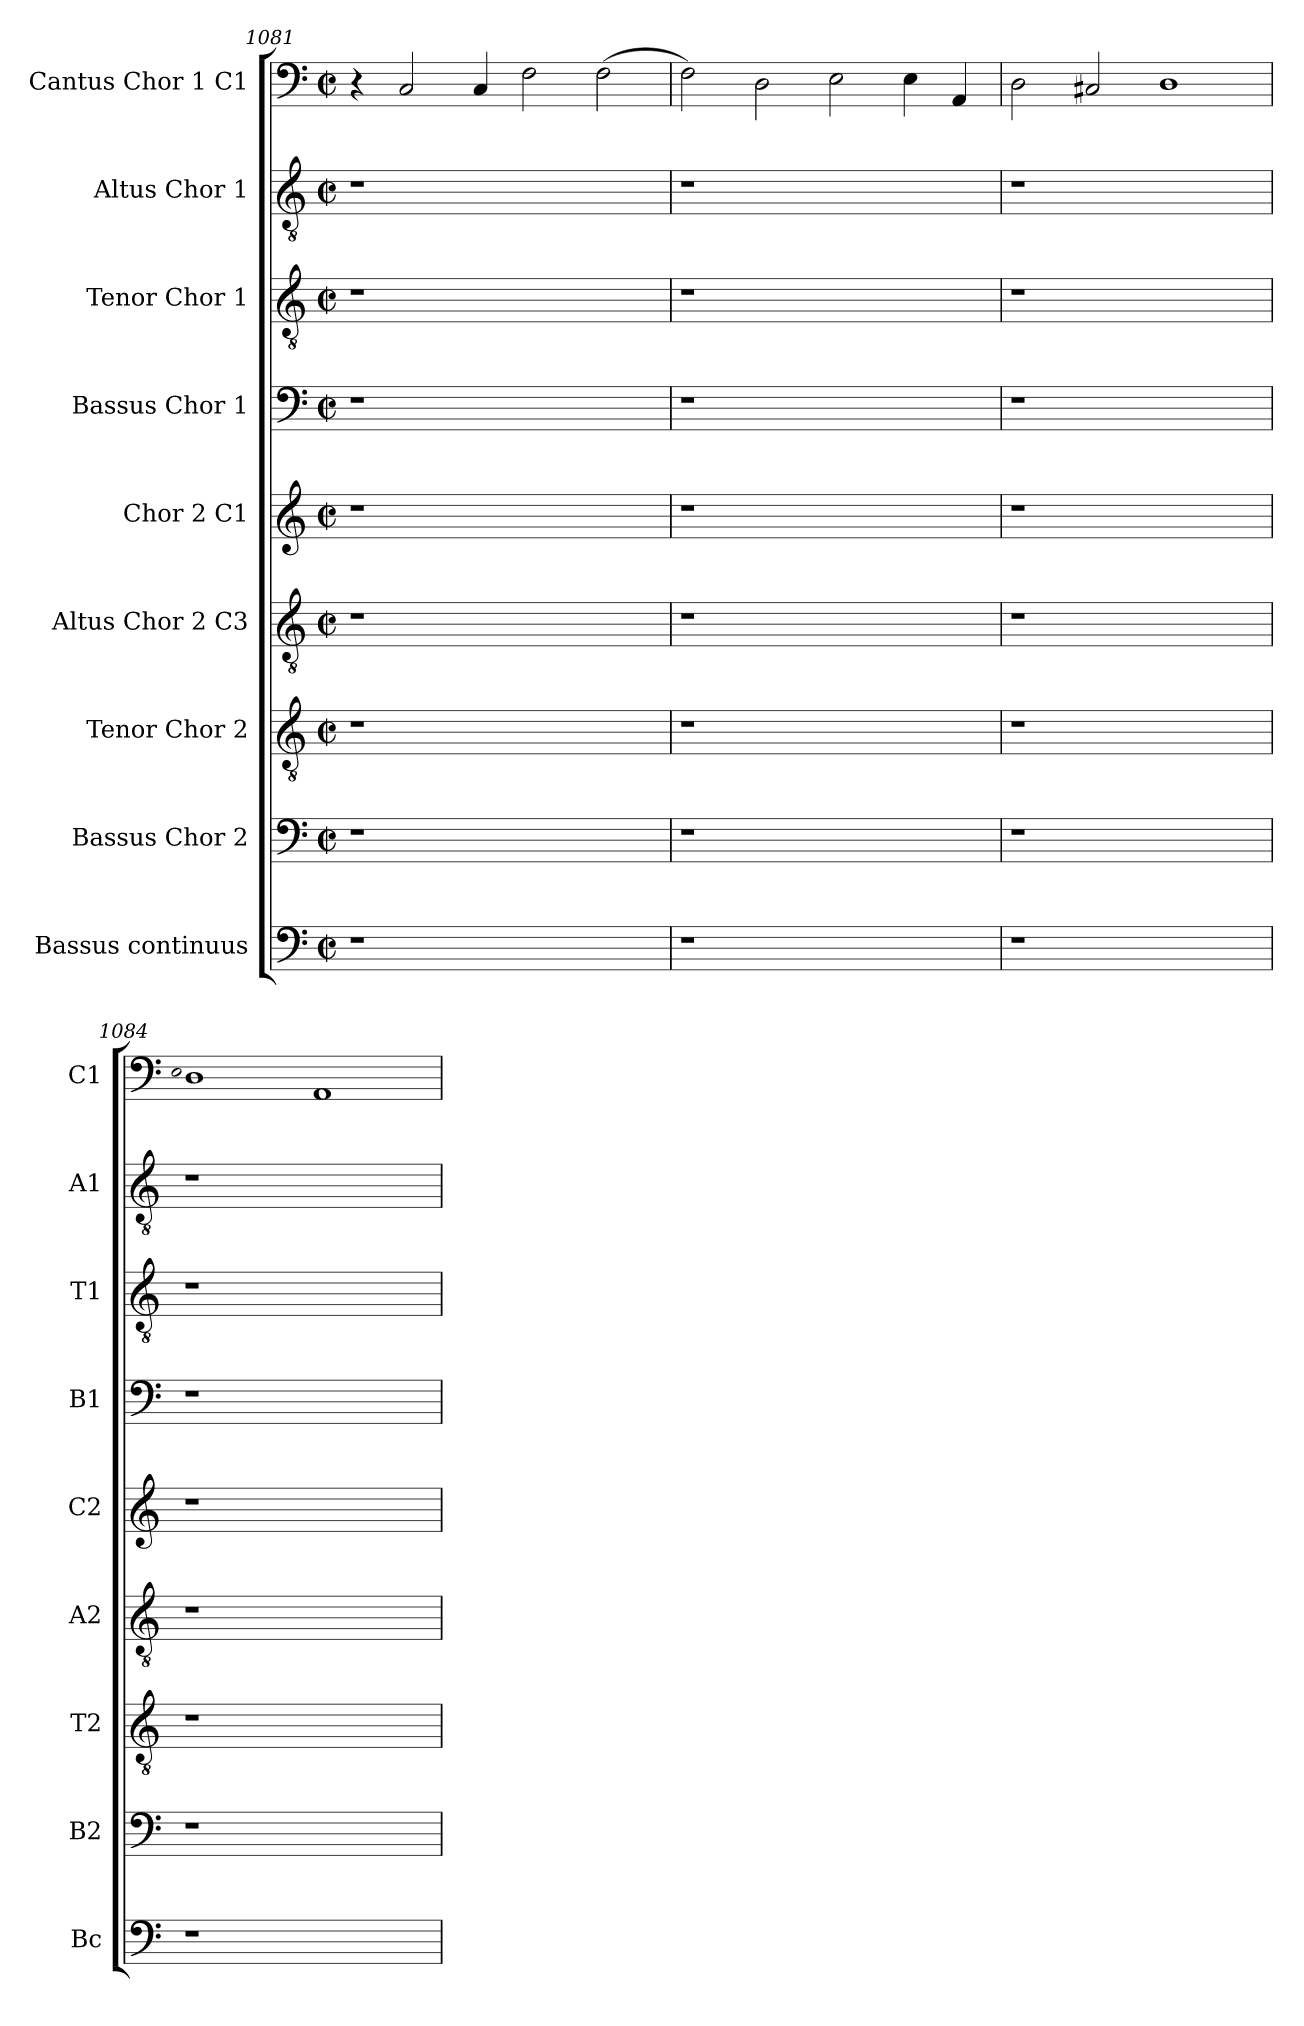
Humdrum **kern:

**kern	**kern	**kern	**kern	**kern	**kern	**kern	**kern	**kern
*part9	*part8	*part7	*part6	*part5	*part4	*part3	*part2	*part1
*staff9	*staff8	*staff7	*staff6	*staff5	*staff4	*staff3	*staff2	*staff1
*I"Bassus continuus	*I"Bassus Chor 2	*I"Tenor Chor 2	*I"Altus Chor 2 C3	*I"Chor 2 C1	*I"Bassus Chor 1	*I"Tenor Chor 1	*I"Altus Chor 1	*I"Cantus Chor 1 C1
*I'Bc	*I'B2	*I'T2	*I'A2	*I'C2	*I'B1	*I'T1	*I'A1	*I'C1
*clefF4	*clefF4	*clefGv2	*clefGv2	*clefG2	*clefF4	*clefGv2	*clefGv2	*clefF4
*ITrd7c12	*	*	*	*	*	*	*	*
*k[]	*k[]	*k[]	*k[]	*k[]	*k[]	*k[]	*k[]	*k[]
*C:	*C:	*C:	*C:	*C:	*C:	*C:	*C:	*C:
*M2/2	*M2/2	*M2/2	*M2/2	*M2/2	*M2/2	*M2/2	*M2/2	*M2/2
*met(c|)	*met(c|)	*met(c|)	*met(c|)	*met(c|)	*met(c|)	*met(c|)	*met(c|)	*met(c|)
=1081	=1081	=1081	=1081	=1081	=1081	=1081	=1081	=1081
1r	1r	1r	1r	1r	1r	1r	1r	4r
.	.	.	.	.	.	.	.	2C/
.	.	.	.	.	.	.	.	4C/
1ryy	1ryy	1ryy	1ryy	1ryy	1ryy	1ryy	1ryy	2F\
.	.	.	.	.	.	.	.	(>2F\
=1082	=1082	=1082	=1082	=1082	=1082	=1082	=1082	=1082
1r	1r	1r	1r	1r	1r	1r	1r	2F\)
.	.	.	.	.	.	.	.	2D\
1ryy	1ryy	1ryy	1ryy	1ryy	1ryy	1ryy	1ryy	2E\
.	.	.	.	.	.	.	.	4E\
.	.	.	.	.	.	.	.	4AA/
=1083	=1083	=1083	=1083	=1083	=1083	=1083	=1083	=1083
1r	1r	1r	1r	1r	1r	1r	1r	2D\
.	.	.	.	.	.	.	.	2C#X/
1ryy	1ryy	1ryy	1ryy	1ryy	1ryy	1ryy	1ryy	1D
!!LO:LB:g=z
=1084	=1084	=1084	=1084	=1084	=1084	=1084	=1084	=1084
!	!	!	!	!	!	!	!	!LO:N:head=open
.	.	.	.	.	.	.	.	1qE
1r	1r	1r	1r	1r	1r	1r	1r	1D
1ryy	1ryy	1ryy	1ryy	1ryy	1ryy	1ryy	1ryy	1AA
=	=	=	=	=	=	=	=	=
*-	*-	*-	*-	*-	*-	*-	*-	*-
